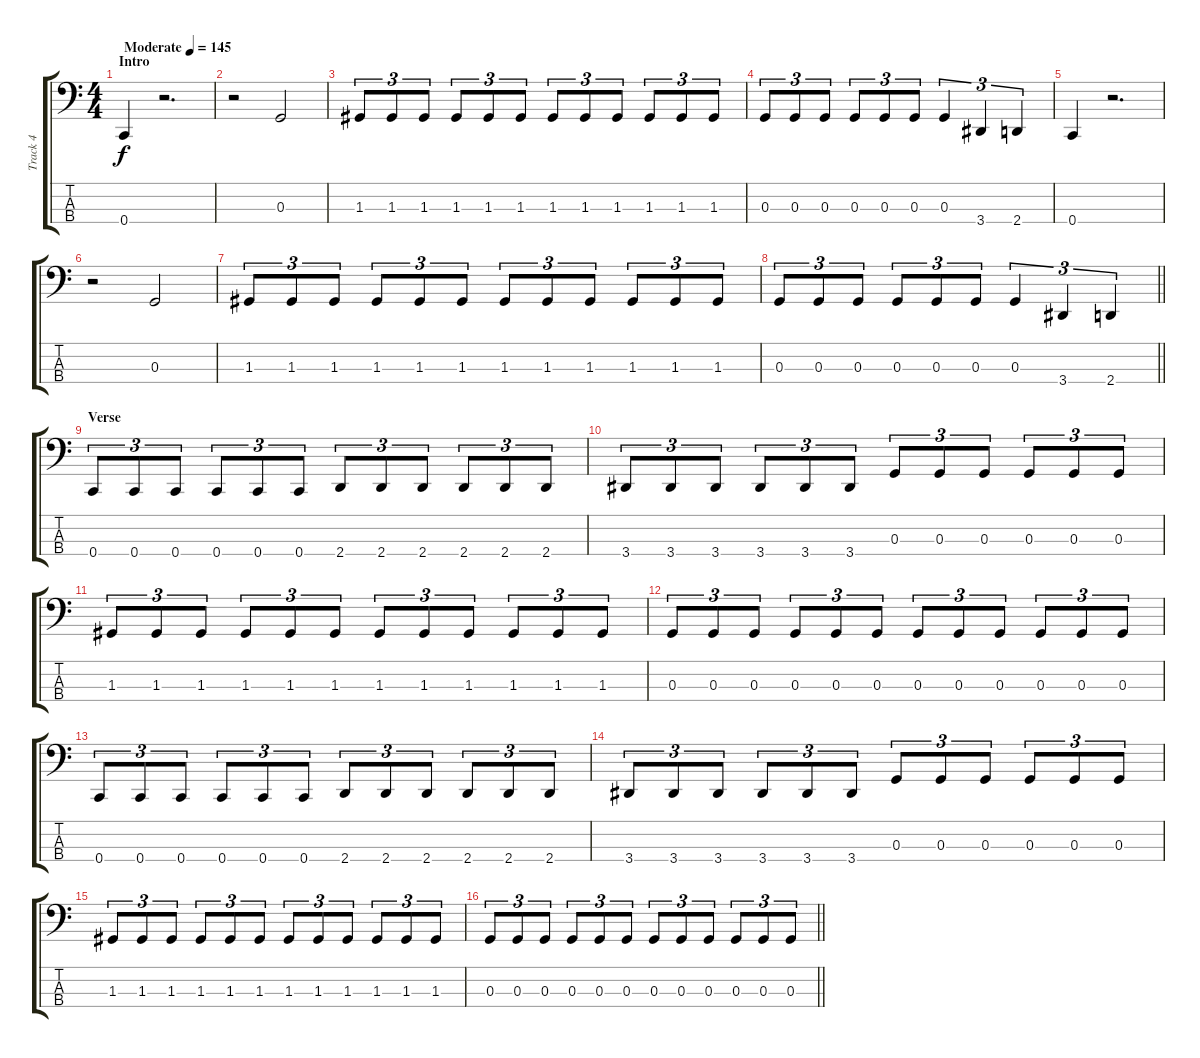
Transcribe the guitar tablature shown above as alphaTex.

\track ("Track 4" "Track 4") {instrument electricbasspick}
\staff {score tabs}
\tuning (F2 C2 G1 C1) {hide}
\ts (4 4)
\section ("" "Intro")
\tempo (145 "Moderate")
\clef f4
\ks c
0.4.4{dy f instrument electricbasspick} r.2{d} |
r.2 0.3.2 |
1.3.8{tu (3 2)} 1.3.8{tu (3 2)} 1.3.8{tu (3 2)} 1.3.8{tu (3 2)} 1.3.8{tu (3 2)} 1.3.8{tu (3 2)} 1.3.8{tu (3 2)} 1.3.8{tu (3 2)} 1.3.8{tu (3 2)} 1.3.8{tu (3 2)} 1.3.8{tu (3 2)} 1.3.8{tu (3 2)} |
0.3.8{tu (3 2)} 0.3.8{tu (3 2)} 0.3.8{tu (3 2)} 0.3.8{tu (3 2)} 0.3.8{tu (3 2)} 0.3.8{tu (3 2)} 0.3.4{tu (3 2)} 3.4.4{tu (3 2)} 2.4.4{tu (3 2)} |
0.4.4 r.2{d} |
r.2 0.3.2 |
1.3.8{tu (3 2)} 1.3.8{tu (3 2)} 1.3.8{tu (3 2)} 1.3.8{tu (3 2)} 1.3.8{tu (3 2)} 1.3.8{tu (3 2)} 1.3.8{tu (3 2)} 1.3.8{tu (3 2)} 1.3.8{tu (3 2)} 1.3.8{tu (3 2)} 1.3.8{tu (3 2)} 1.3.8{tu (3 2)} |
\barLineRight lightlight
0.3.8{tu (3 2)} 0.3.8{tu (3 2)} 0.3.8{tu (3 2)} 0.3.8{tu (3 2)} 0.3.8{tu (3 2)} 0.3.8{tu (3 2)} 0.3.4{tu (3 2)} 3.4.4{tu (3 2)} 2.4.4{tu (3 2)} |
\section ("" "Verse")
0.4.8{tu (3 2)} 0.4.8{tu (3 2)} 0.4.8{tu (3 2)} 0.4.8{tu (3 2)} 0.4.8{tu (3 2)} 0.4.8{tu (3 2)} 2.4.8{tu (3 2)} 2.4.8{tu (3 2)} 2.4.8{tu (3 2)} 2.4.8{tu (3 2)} 2.4.8{tu (3 2)} 2.4.8{tu (3 2)} |
3.4.8{tu (3 2)} 3.4.8{tu (3 2)} 3.4.8{tu (3 2)} 3.4.8{tu (3 2)} 3.4.8{tu (3 2)} 3.4.8{tu (3 2)} 0.3.8{tu (3 2)} 0.3.8{tu (3 2)} 0.3.8{tu (3 2)} 0.3.8{tu (3 2)} 0.3.8{tu (3 2)} 0.3.8{tu (3 2)} |
1.3.8{tu (3 2)} 1.3.8{tu (3 2)} 1.3.8{tu (3 2)} 1.3.8{tu (3 2)} 1.3.8{tu (3 2)} 1.3.8{tu (3 2)} 1.3.8{tu (3 2)} 1.3.8{tu (3 2)} 1.3.8{tu (3 2)} 1.3.8{tu (3 2)} 1.3.8{tu (3 2)} 1.3.8{tu (3 2)} |
0.3.8{tu (3 2)} 0.3.8{tu (3 2)} 0.3.8{tu (3 2)} 0.3.8{tu (3 2)} 0.3.8{tu (3 2)} 0.3.8{tu (3 2)} 0.3.8{tu (3 2)} 0.3.8{tu (3 2)} 0.3.8{tu (3 2)} 0.3.8{tu (3 2)} 0.3.8{tu (3 2)} 0.3.8{tu (3 2)} |
0.4.8{tu (3 2)} 0.4.8{tu (3 2)} 0.4.8{tu (3 2)} 0.4.8{tu (3 2)} 0.4.8{tu (3 2)} 0.4.8{tu (3 2)} 2.4.8{tu (3 2)} 2.4.8{tu (3 2)} 2.4.8{tu (3 2)} 2.4.8{tu (3 2)} 2.4.8{tu (3 2)} 2.4.8{tu (3 2)} |
3.4.8{tu (3 2)} 3.4.8{tu (3 2)} 3.4.8{tu (3 2)} 3.4.8{tu (3 2)} 3.4.8{tu (3 2)} 3.4.8{tu (3 2)} 0.3.8{tu (3 2)} 0.3.8{tu (3 2)} 0.3.8{tu (3 2)} 0.3.8{tu (3 2)} 0.3.8{tu (3 2)} 0.3.8{tu (3 2)} |
1.3.8{tu (3 2)} 1.3.8{tu (3 2)} 1.3.8{tu (3 2)} 1.3.8{tu (3 2)} 1.3.8{tu (3 2)} 1.3.8{tu (3 2)} 1.3.8{tu (3 2)} 1.3.8{tu (3 2)} 1.3.8{tu (3 2)} 1.3.8{tu (3 2)} 1.3.8{tu (3 2)} 1.3.8{tu (3 2)} |
\barLineRight lightlight
0.3.8{tu (3 2)} 0.3.8{tu (3 2)} 0.3.8{tu (3 2)} 0.3.8{tu (3 2)} 0.3.8{tu (3 2)} 0.3.8{tu (3 2)} 0.3.8{tu (3 2)} 0.3.8{tu (3 2)} 0.3.8{tu (3 2)} 0.3.8{tu (3 2)} 0.3.8{tu (3 2)} 0.3.8{tu (3 2)}
